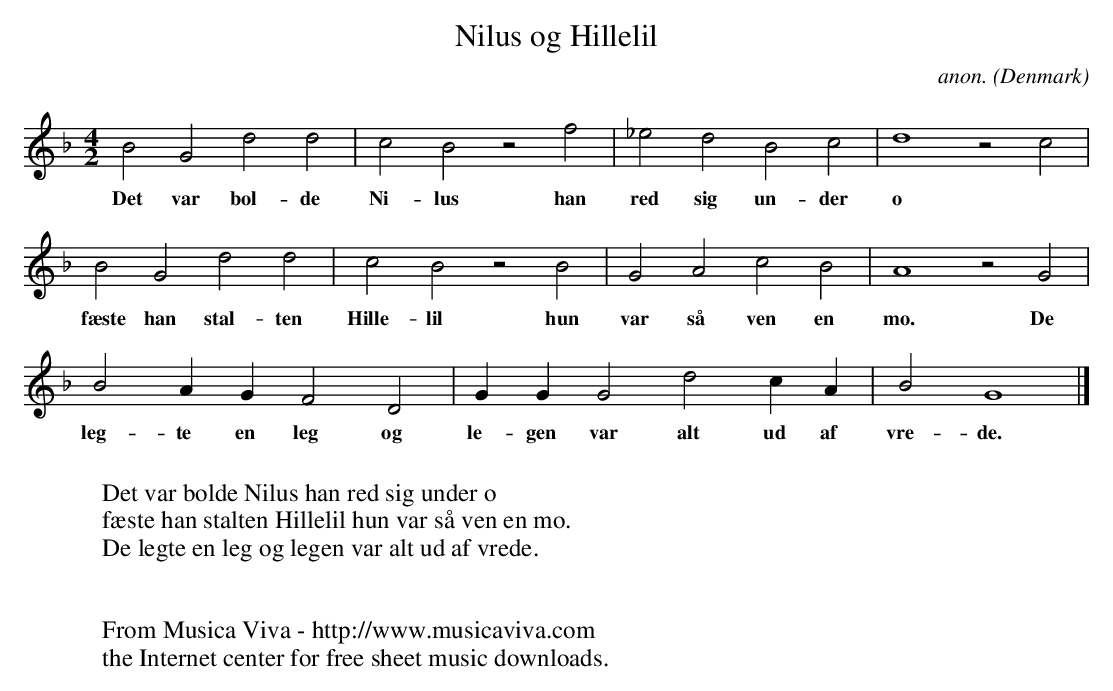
X:1
T:Nilus og Hillelil
C:anon.
O:Denmark
M:4/2 %org.: C|
L:1/2
K:Gdor
BGdd|cBzf|_edBc|d2zc|
w:Det var bol-de Ni-lus han red sig un-der \o *
BGdd|cBzB|GAcB|A2zG|
w:f\aeste han stal-ten Hille-lil hun var s\aa ven en m\o. De
BA/G/FD|G/G/Gdc/A/|BG2|]
w:leg-te en leg og le-gen var alt ud af vre-de.
W:
W:Det var bolde Nilus han red sig under \o
W:f\aeste han stalten Hillelil hun var s\aa ven en m\o.
W:De legte en leg og legen var alt ud af vrede.
W:
W:
W:  From Musica Viva - http://www.musicaviva.com
W:  the Internet center for free sheet music downloads.
